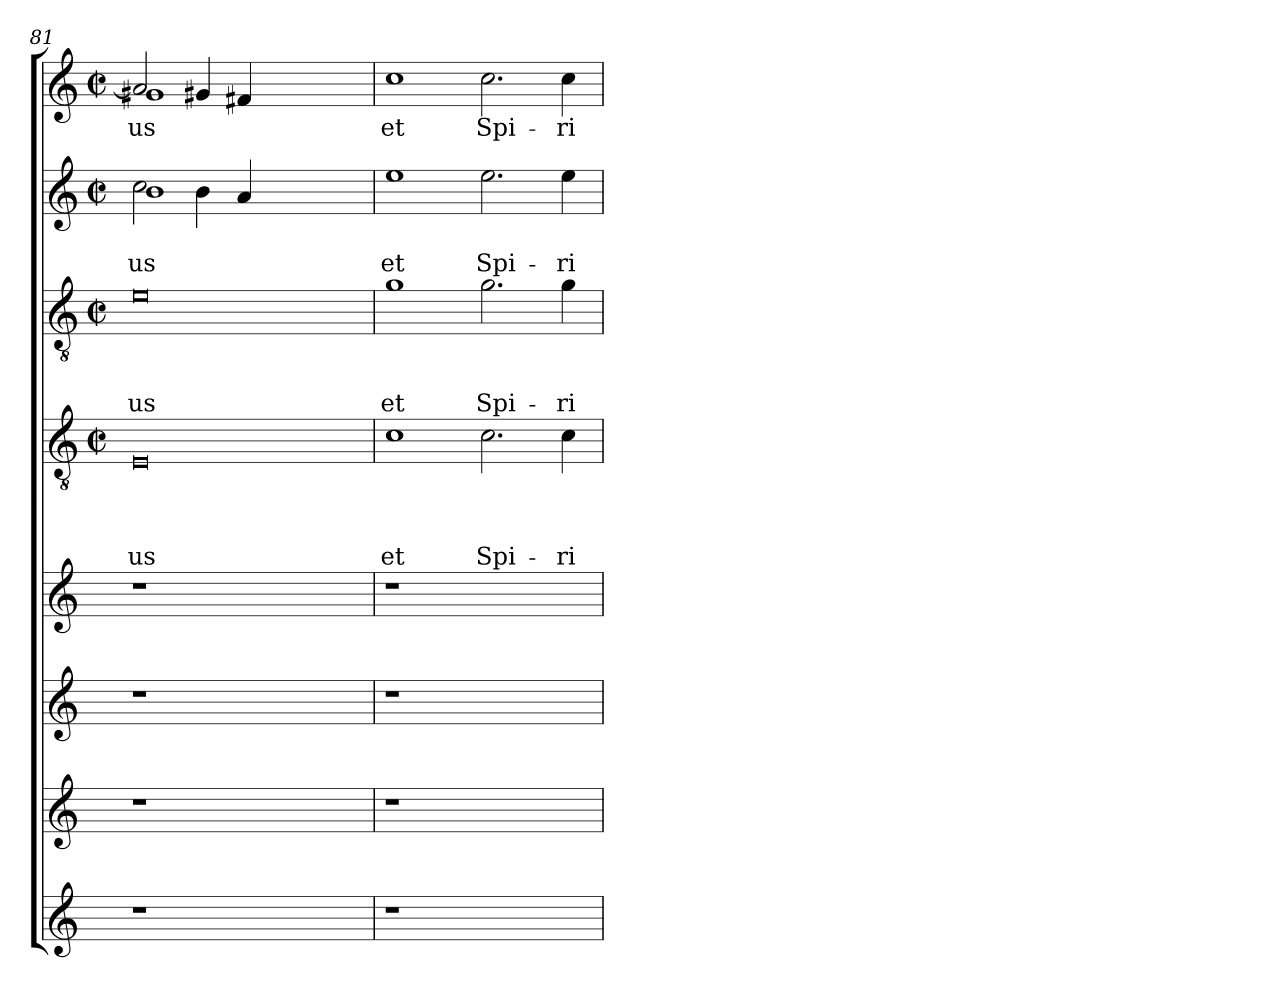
**kern	**kern	**kern	**kern	**kern	**text	**text	**text	**text	**kern	**text	**text	**text	**kern	**text	**text	**kern	**text
*part8	*part7	*part6	*part5	*part4	*part4	*part4	*part4	*part4	*part3	*part3	*part3	*part3	*part2	*part2	*part2	*part1	*part1
*staff8	*staff7	*staff6	*staff5	*staff4	*staff4	*staff4	*staff4	*staff4	*staff3	*staff3	*staff3	*staff3	*staff2	*staff2	*staff2	*staff1	*staff1
*clefG2	*clefG2	*clefG2	*clefG2	*clefGv2	*	*	*	*	*clefGv2	*	*	*	*clefG2	*	*	*clefG2	*
*k[]	*k[]	*k[]	*k[]	*k[]	*	*	*	*	*k[]	*	*	*	*k[]	*	*	*k[]	*
*C:	*C:	*C:	*C:	*C:	*	*	*	*	*C:	*	*	*	*C:	*	*	*C:	*
*	*	*	*	*M2/2	*	*	*	*	*M2/2	*	*	*	*M2/2	*	*	*M2/2	*
*	*	*	*	*met(c|)	*	*	*	*	*met(c|)	*	*	*	*met(c|)	*	*	*met(c|)	*
=81	=81	=81	=81	=81	=81	=81	=81	=81	=81	=81	=81	=81	=81	=81	=81	=81	=81
!	!	!	!	!	!	!	!	!LO:LY:b	!	!	!	!LO:LY:b	!	!	!LO:LY:b	!	!LO:LY:b
*	*	*	*	*	*	*	*	*	*	*	*	*	*^	*	*	*^	*
1r	1r	1r	1r	0E	.	.	.	-us	0e	.	.	-us	2cc\	1b	.	-us	2a/]	1g#	-us
.	.	.	.	.	.	.	.	.	.	.	.	.	4b\	.	.	.	4g#X/	.	.
.	.	.	.	.	.	.	.	.	.	.	.	.	4a/	.	.	.	4f#X/	.	.
1ryy	1ryy	1ryy	1ryy	.	.	.	.	.	.	.	.	.	1ryy	1ryy	.	.	1ryy	1ryy	.
=82	=82	=82	=82	=82	=82	=82	=82	=82	=82	=82	=82	=82	=82	=82	=82	=82	=82	=82	=82
!	!	!	!	!	!	!	!	!LO:LY:b	!	!	!	!LO:LY:b	!	!	!	!LO:LY:b	!	!	!LO:LY:b
*	*	*	*	*	*	*	*	*	*	*	*	*	*v	*v	*	*	*	*	*
*	*	*	*	*	*	*	*	*	*	*	*	*	*	*	*	*v	*v	*
1r	1r	1r	1r	1c	.	.	.	et	1g	.	.	et	1ee	.	et	1cc	et
!	!	!	!	!	!	!	!	!LO:LY:b	!	!	!	!LO:LY:b	!	!	!LO:LY:b	!	!LO:LY:b
1ryy	1ryy	1ryy	1ryy	2.c\	.	.	.	Spi-	2.g\	.	.	Spi-	2.ee\	.	Spi-	2.cc\	Spi-
!	!	!	!	!	!	!	!	!LO:LY:b	!	!	!	!LO:LY:b	!	!	!LO:LY:b	!	!LO:LY:b
.	.	.	.	4c\	.	.	.	-ri-	4g\	.	.	-ri-	4ee\	.	-ri-	4cc\	-ri-
=	=	=	=	=	=	=	=	=	=	=	=	=	=	=	=	=	=
*-	*-	*-	*-	*-	*-	*-	*-	*-	*-	*-	*-	*-	*-	*-	*-	*-	*-
